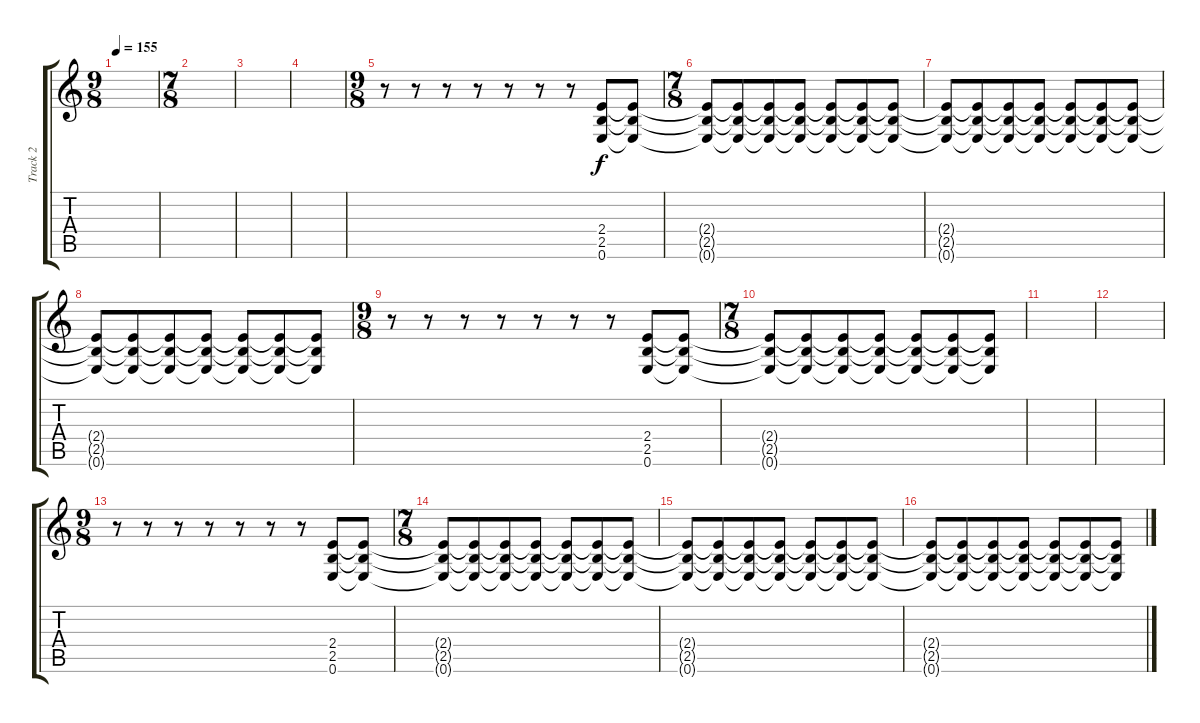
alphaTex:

\track ("Track 2" "Track 2") {instrument distortionguitar}
\staff {score tabs}
\tuning (E4 B3 G3 D3 A2 E2) {hide}
\ts (9 8)
\tempo 155
\clef g2
\ks c
|
\ts (7 8)
|
|
|
\ts (9 8)
r.8 r.8 r.8 r.8 r.8 r.8 r.8 (2.4 2.5 0.6).8 (2.4{t} 2.5{t} 0.6{t}).8 |
\ts (7 8)
(2.4{t} 2.5{t} 0.6{t}).8 (2.4{t} 2.5{t} 0.6{t}).8 (2.4{t} 2.5{t} 0.6{t}).8 (2.4{t} 2.5{t} 0.6{t}).8 (2.4{t} 2.5{t} 0.6{t}).8 (2.4{t} 2.5{t} 0.6{t}).8 (2.4{t} 2.5{t} 0.6{t}).8 |
(2.4{t} 2.5{t} 0.6{t}).8 (2.4{t} 2.5{t} 0.6{t}).8 (2.4{t} 2.5{t} 0.6{t}).8 (2.4{t} 2.5{t} 0.6{t}).8 (2.4{t} 2.5{t} 0.6{t}).8 (2.4{t} 2.5{t} 0.6{t}).8 (2.4{t} 2.5{t} 0.6{t}).8 |
(2.4{t} 2.5{t} 0.6{t}).8 (2.4{t} 2.5{t} 0.6{t}).8 (2.4{t} 2.5{t} 0.6{t}).8 (2.4{t} 2.5{t} 0.6{t}).8 (2.4{t} 2.5{t} 0.6{t}).8 (2.4{t} 2.5{t} 0.6{t}).8 (2.4{t} 2.5{t} 0.6{t}).8 |
\ts (9 8)
r.8 r.8 r.8 r.8 r.8 r.8 r.8 (2.4 2.5 0.6).8 (2.4{t} 2.5{t} 0.6{t}).8 |
\ts (7 8)
(2.4{t} 2.5{t} 0.6{t}).8 (2.4{t} 2.5{t} 0.6{t}).8 (2.4{t} 2.5{t} 0.6{t}).8 (2.4{t} 2.5{t} 0.6{t}).8 (2.4{t} 2.5{t} 0.6{t}).8 (2.4{t} 2.5{t} 0.6{t}).8 (2.4{t} 2.5{t} 0.6{t}).8 |
|
|
\ts (9 8)
r.8 r.8 r.8 r.8 r.8 r.8 r.8 (2.4 2.5 0.6).8 (2.4{t} 2.5{t} 0.6{t}).8 |
\ts (7 8)
(2.4{t} 2.5{t} 0.6{t}).8 (2.4{t} 2.5{t} 0.6{t}).8 (2.4{t} 2.5{t} 0.6{t}).8 (2.4{t} 2.5{t} 0.6{t}).8 (2.4{t} 2.5{t} 0.6{t}).8 (2.4{t} 2.5{t} 0.6{t}).8 (2.4{t} 2.5{t} 0.6{t}).8 |
(2.4{t} 2.5{t} 0.6{t}).8 (2.4{t} 2.5{t} 0.6{t}).8 (2.4{t} 2.5{t} 0.6{t}).8 (2.4{t} 2.5{t} 0.6{t}).8 (2.4{t} 2.5{t} 0.6{t}).8 (2.4{t} 2.5{t} 0.6{t}).8 (2.4{t} 2.5{t} 0.6{t}).8 |
(2.4{t} 2.5{t} 0.6{t}).8 (2.4{t} 2.5{t} 0.6{t}).8 (2.4{t} 2.5{t} 0.6{t}).8 (2.4{t} 2.5{t} 0.6{t}).8 (2.4{t} 2.5{t} 0.6{t}).8 (2.4{t} 2.5{t} 0.6{t}).8 (2.4{t} 2.5{t} 0.6{t}).8
